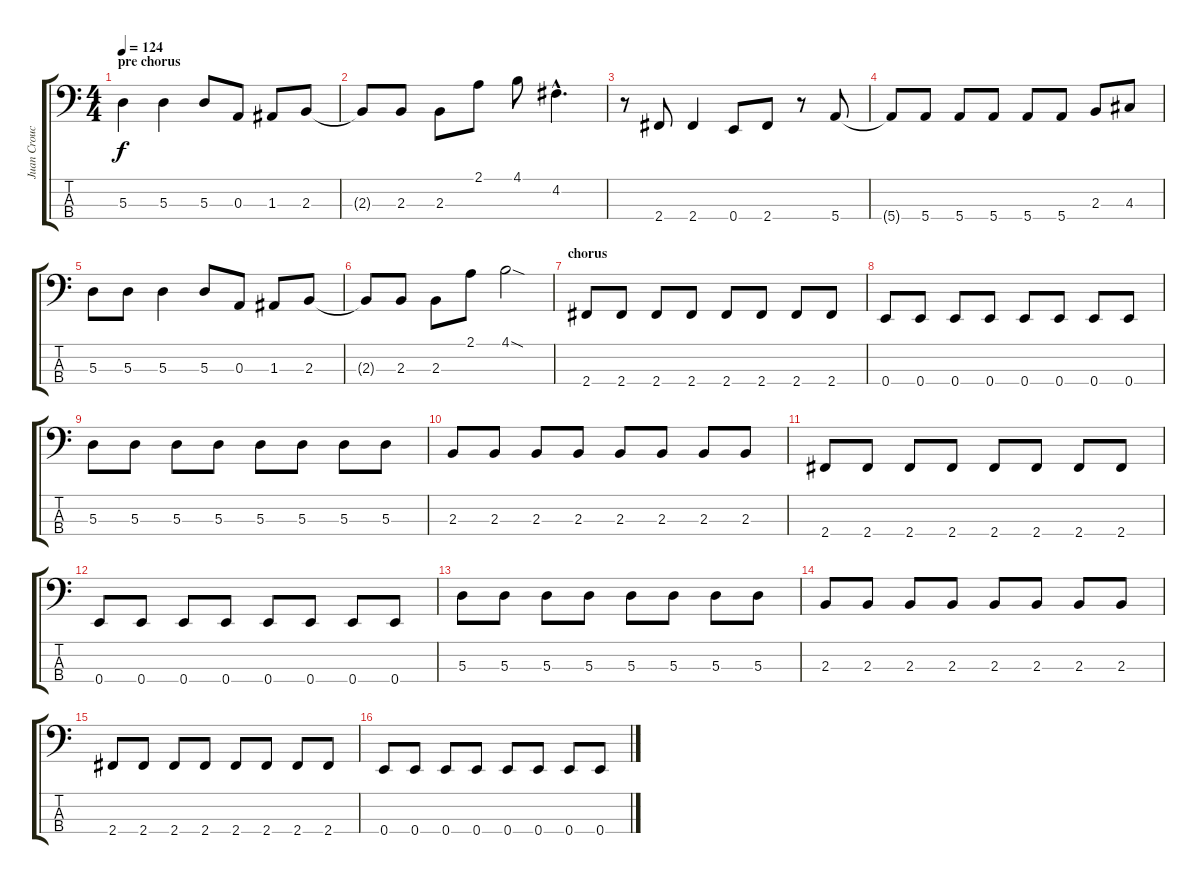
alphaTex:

\track ("Juan Croucier" "Juan Crouc") {instrument electricbasspick}
\staff {score tabs}
\tuning (G2 D2 A1 E1) {hide}
\ts (4 4)
\section ("" "pre chorus")
\tempo 124
\clef f4
\ks c
5.3.4{dy f} 5.3.4 5.3.8 0.3.8 1.3.8 2.3.8 |
2.3{t}.8 2.3.8 2.3.8 2.1.8 4.1.8 4.2{hac}.4{d} |
r.8 2.4.8 2.4.4 0.4.8 2.4.8 r.8 5.4.8 |
5.4{t}.8 5.4.8 5.4.8 5.4.8 5.4.8 5.4.8 2.3.8 4.3.8 |
5.3.8 5.3.8 5.3.4 5.3.8 0.3.8 1.3.8 2.3.8 |
2.3{t}.8 2.3.8 2.3.8 2.1.8 4.1{sod}.2 |
\section ("" "chorus")
2.4.8 2.4.8 2.4.8 2.4.8 2.4.8 2.4.8 2.4.8 2.4.8 |
0.4.8 0.4.8 0.4.8 0.4.8 0.4.8 0.4.8 0.4.8 0.4.8 |
5.3.8 5.3.8 5.3.8 5.3.8 5.3.8 5.3.8 5.3.8 5.3.8 |
2.3.8 2.3.8 2.3.8 2.3.8 2.3.8 2.3.8 2.3.8 2.3.8 |
2.4.8 2.4.8 2.4.8 2.4.8 2.4.8 2.4.8 2.4.8 2.4.8 |
0.4.8 0.4.8 0.4.8 0.4.8 0.4.8 0.4.8 0.4.8 0.4.8 |
5.3.8 5.3.8 5.3.8 5.3.8 5.3.8 5.3.8 5.3.8 5.3.8 |
2.3.8 2.3.8 2.3.8 2.3.8 2.3.8 2.3.8 2.3.8 2.3.8 |
2.4.8 2.4.8 2.4.8 2.4.8 2.4.8 2.4.8 2.4.8 2.4.8 |
0.4.8 0.4.8 0.4.8 0.4.8 0.4.8 0.4.8 0.4.8 0.4.8
